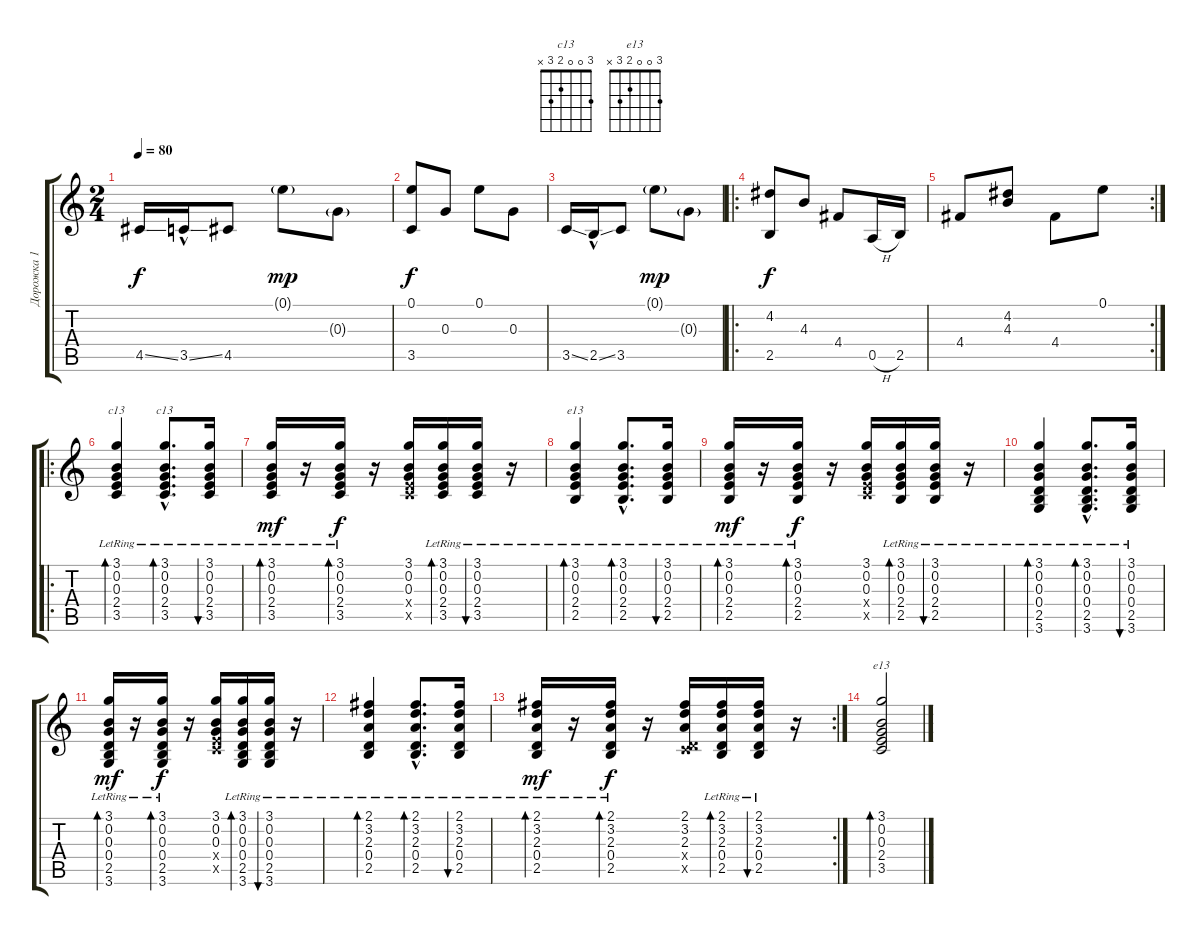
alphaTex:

\track ("Дорожка 1" "Дорожка 1") {instrument acousticguitarsteel}
\staff {score tabs}
\tuning (E4 B3 G3 D3 A2 E2) {hide}
\chord ("C13" 3 0 0 2 3 x)
\chord ("c13" 3 0 0 2 3 x)
\chord ("e13" 3 0 0 2 2 x)
\chord ("e13" 3 0 0 2 3 x)
\ts (2 4)
\tempo 80
\clef g2
\ks c
4.5{ss}.16{dy f} 3.5{ss hac}.16 4.5.8 0.1{g}.8{dy mp} 0.3{g}.8 |
(0.1 3.5).8{dy f} 0.3.8 0.1.8 0.3.8 |
3.5{ss}.16 2.5{ss hac}.16 3.5.8 0.1{g}.8{dy mp} 0.3{g}.8 |
\ro
(4.2 2.5).8{dy f} 4.3.8 4.4.8 0.5{h}.16 2.5.16 |
\rc 2
4.4.8 (4.2 4.3).8 4.4.8 0.1.8 |
\ro
(3.1{lr} 0.2{lr} 0.3{lr} 2.4{lr} 3.5{lr}).4{bd 60 ch "C13"} (3.1{hac lr} 0.2{hac lr} 0.3{hac lr} 2.4{hac lr} 3.5{hac lr}).8{d bd 60 ch "c13"} (3.1{lr} 0.2{lr} 0.3{lr} 2.4{lr} 3.5{lr}).16{bu 60} |
(3.1{lr} 0.2{lr} 0.3{lr} 2.4{lr} 3.5{lr}).16{bd 60 dy mf} r.16 (3.1 0.2{lr} 0.3{lr} 2.4 3.5{lr}).16{bd 60 dy f} r.16 (3.1 0.2 0.3 2.4{x} 3.5{x}).16 (3.1 0.2 0.3 2.4 3.5{lr}).16{bd 60} (3.1 0.2 0.3 2.4 3.5{lr}).16{bu 60} r.16 |
(3.1 0.2{lr} 0.3 2.4{lr} 2.5{lr}).4{bd 60 ch "e13"} (3.1{hac} 0.2{hac} 0.3{hac lr} 2.4{hac lr} 2.5{hac lr}).8{d bd 60} (3.1 0.2{lr} 0.3{lr} 2.4 2.5{lr}).16{bu 60} |
(3.1 0.2{lr} 0.3{lr} 2.4{lr} 2.5{lr}).16{bd 60 dy mf} r.16 (3.1 0.2{lr} 0.3{lr} 2.4 2.5{lr}).16{bd 60 dy f} r.16 (3.1 0.2 0.3 2.4{x} 3.5{x}).16 (3.1 0.2 0.3 2.4 2.5{lr}).16{bd 60} (3.1 0.2 0.3 2.4 2.5{lr}).16{bu 60} r.16 |
(3.1 0.2{lr} 0.3 0.4{lr} 2.5{lr} 3.6).4{bd 60} (3.1{hac} 0.2{hac} 0.3{hac lr} 0.4{hac lr} 2.5{hac lr} 3.6{hac}).8{d bd 60} (3.1 0.2{lr} 0.3{lr} 0.4 2.5{lr} 3.6).16{bu 60} |
(3.1 0.2{lr} 0.3{lr} 0.4{lr} 2.5{lr} 3.6).16{bd 60 dy mf} r.16 (3.1 0.2{lr} 0.3{lr} 0.4 2.5{lr} 3.6).16{bd 60 dy f} r.16 (3.1 0.2 0.3 2.4{x} 3.5{x}).16 (3.1 0.2 0.3 0.4 2.5{lr} 3.6).16{bd 60} (3.1 0.2 0.3 0.4 2.5{lr} 3.6).16{bu 60} r.16 |
(2.1 3.2{lr} 2.3 0.4{lr} 2.5{lr}).4{bd 60} (2.1{hac} 3.2{hac} 2.3{hac lr} 0.4{hac lr} 2.5{hac lr}).8{d bd 60} (2.1 3.2{lr} 2.3{lr} 0.4 2.5{lr}).16{bu 60} |
\rc 2
(2.1 3.2{lr} 2.3{lr} 0.4{lr} 2.5{lr}).16{bd 60 dy mf} r.16 (2.1 3.2{lr} 2.3{lr} 0.4 2.5{lr}).16{bd 60 dy f} r.16 (2.1 3.2 2.3 0.4{x} 3.5{x}).16 (2.1 3.2 2.3 0.4 2.5{lr}).16{bd 60} (2.1 3.2 2.3 0.4 2.5{lr}).16{bu 60} r.16 |
(3.1 0.2 0.3 2.4 3.5).2{bd 480 ch "e13"}
